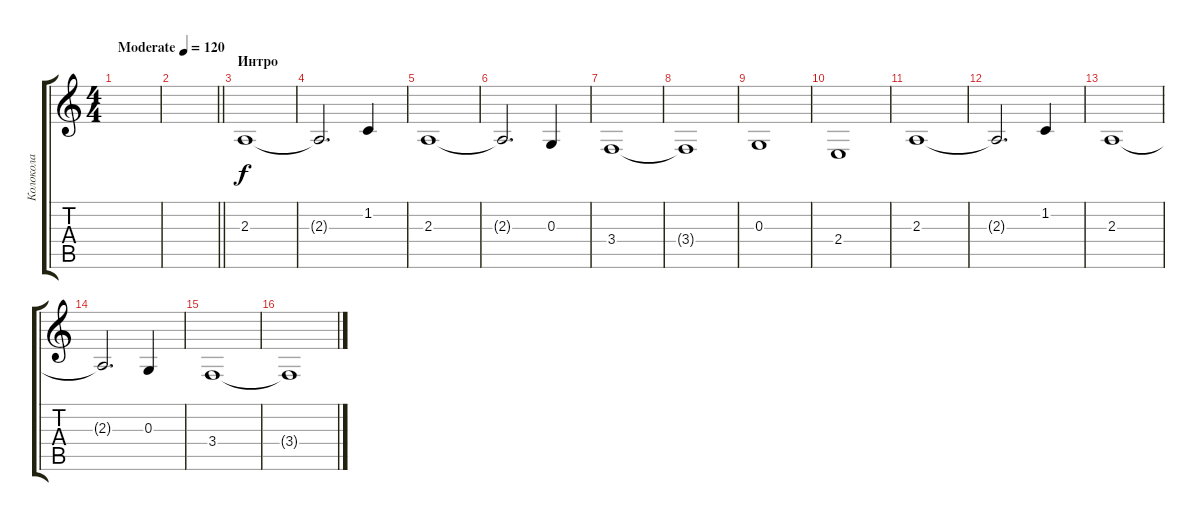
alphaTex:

\track ("Колокола" "Колокола") {instrument tubularbells}
\staff {score tabs}
\tuning (E4 B3 G3 D3 A2 E2) {hide}
\ts (4 4)
\tempo (120 "Moderate")
\clef g2
\ks c
|
\barLineRight lightlight
|
\section ("" "Интро")
2.3.1 |
2.3{t}.2{d} 1.2.4 |
2.3.1 |
2.3{t}.2{d} 0.3.4 |
3.4.1 |
3.4{t}.1 |
0.3.1 |
2.4.1 |
2.3.1 |
2.3{t}.2{d} 1.2.4 |
2.3.1 |
2.3{t}.2{d} 0.3.4 |
3.4.1 |
3.4{t}.1
